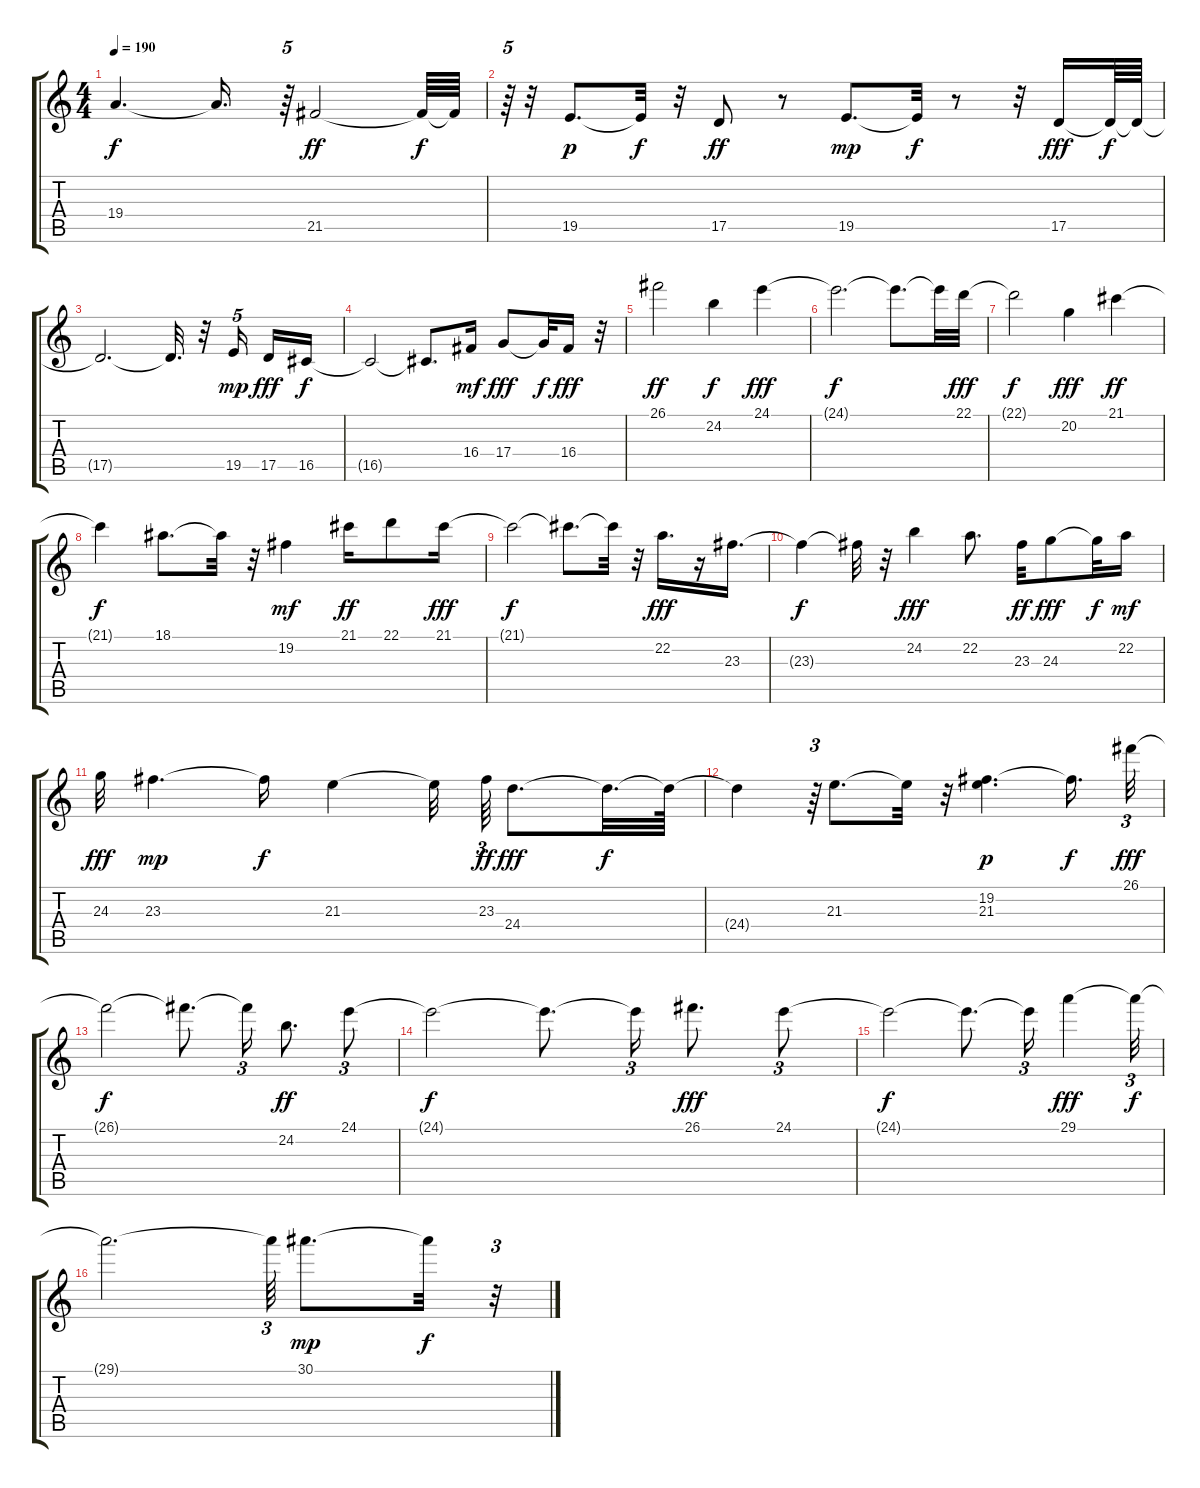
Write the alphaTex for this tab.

\track "" {instrument piccolo}
\staff {score tabs}
\tuning (E4 B3 G3 D3 A2 E2) {hide}
\ts (4 4)
\tempo 190
\clef g2
\ks c
19.4{t}.4{d dy f} 19.4{t}.16{d} r.64{tu (5 4)} 21.5.2{dy ff} 21.5{t}.64{dy f} 21.5{t}.64 |
r.64{tu (5 4)} r.32 19.5.8{d dy p} 19.5{t}.32{dy f} r.32 17.5.8{dy ff} r.8 19.5.8{d dy mp} 19.5{t}.32{dy f} r.8 r.32 17.5.16{dy fff} 17.5{t}.64{dy f} 17.5{t}.64 |
17.5{t}.2{d} 17.5{t}.32{d} r.32 19.5.16{tu (5 4) dy mp} 17.5.16{dy fff} 16.5.16{dy f} |
16.5{t}.2 16.5{t}.8{d} 16.4.16{dy mf} 17.4.8{dy fff} 17.4{t}.32{dy f} 16.4.16{dy fff} r.32 |
26.1.2{dy ff} 24.2.4{dy f} 24.1.4{dy fff} |
24.1{t}.2{d dy f} 24.1{t}.8{d} 24.1{t}.32 22.1.32{dy fff} |
22.1{t}.2{dy f} 20.2.4{dy fff} 21.1.4{dy ff} |
21.1{t}.4{dy f} 18.1.8{d} 18.1{t}.32 r.32 19.2.4{dy mf} 21.1.16{dy ff} 22.1.8 21.1.16{dy fff} |
21.1{t}.2{dy f} 21.1{t}.8{d} 21.1{t}.32 r.32 22.2.16{d dy fff} r.16 23.3.16{d} |
23.3{t}.4{dy f} 23.3{t}.32 r.32 24.2.4{dy fff} 22.2.8{d} 23.3.32{dy ff} 24.3.8{dy fff} 24.3{t}.32{dy f} 22.2.16{dy mf} |
24.3.32{dy fff} 23.3.4{d dy mp} 23.3{t}.16{dy f} 21.3.4 21.3{t}.32 23.3.64{tu (3 2) dy ff} 24.4.8{d dy fff} 24.4{t}.32{d dy f} 24.4{t}.64 |
24.4{t}.4 r.64{tu (3 2)} 21.3.8{d} 21.3{t}.32 r.32 (19.2 21.3).4{d dy p} 19.2{t}.16{d dy f} 26.1.32{tu (3 2) dy fff} |
26.1{t}.2{dy f} 26.1{t}.8{d} 26.1{t}.16{tu (3 2)} 24.2.8{d dy ff} 24.1.8{tu (3 2)} |
24.1{t}.2{dy f} 24.1{t}.8{d} 24.1{t}.16{tu (3 2)} 26.1.8{d dy fff} 24.1.8{tu (3 2)} |
24.1{t}.2{dy f} 24.1{t}.8{d} 24.1{t}.16{tu (3 2)} 29.1.4{dy fff} 29.1{t}.32{tu (3 2) dy f} |
29.1{t}.2{d} 29.1{t}.64{tu (3 2)} 30.1.8{d dy mp} 30.1{t}.32{dy f} r.32{tu (3 2)}
